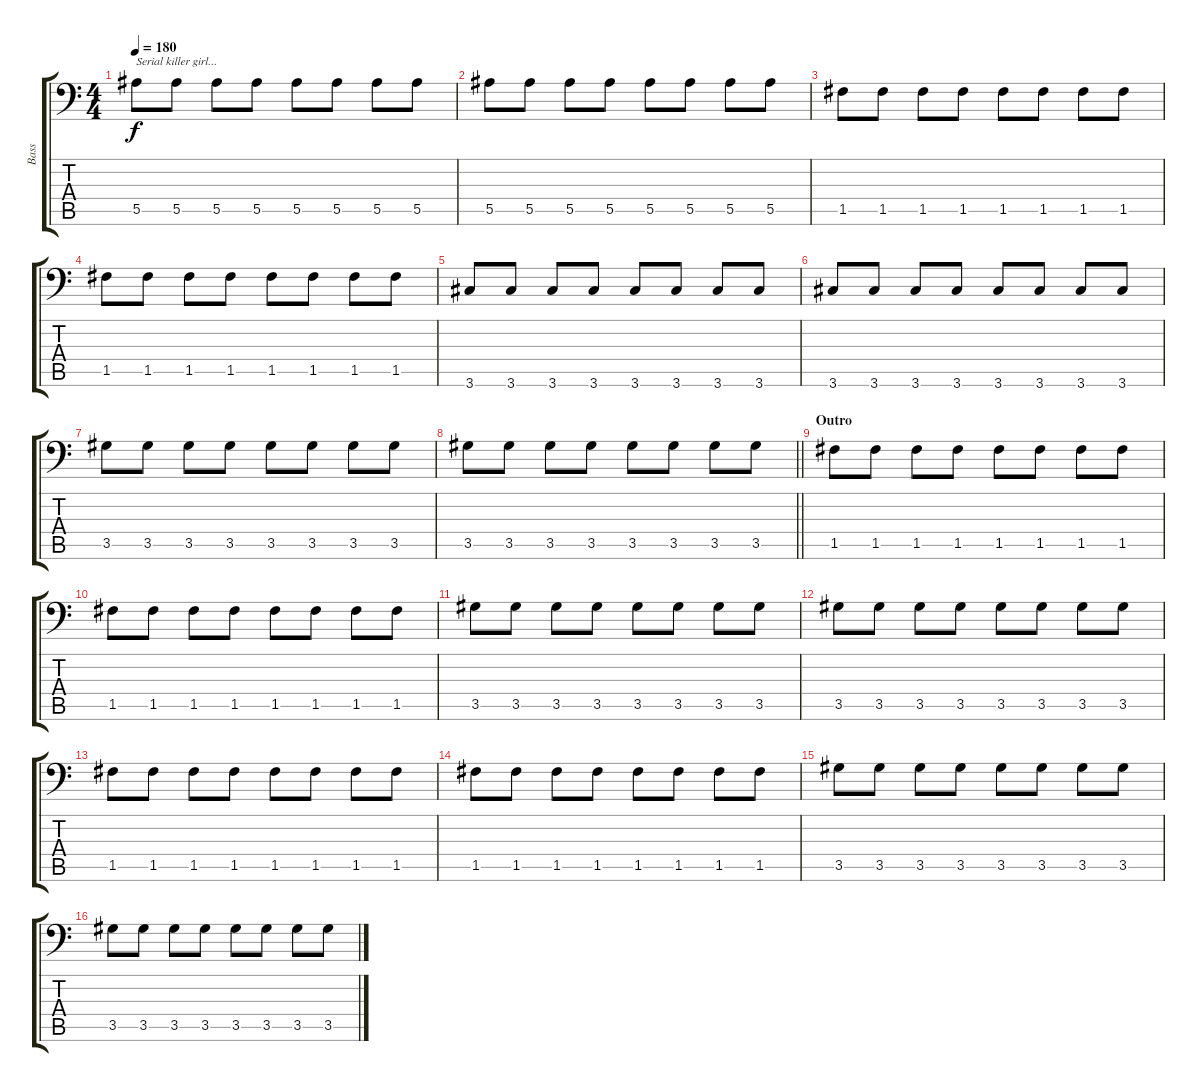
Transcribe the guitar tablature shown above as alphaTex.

\track ("Bass" "Bass") {instrument electricbasspick}
\staff {score tabs}
\tuning (C4 G3 Eb3 Bb2 F2 Bb1) {hide}
\ts (4 4)
\tempo 180
\clef f4
\ks c
5.5.8{txt "Serial killer girl..." dy f} 5.5.8 5.5.8 5.5.8 5.5.8 5.5.8 5.5.8 5.5.8 |
5.5.8 5.5.8 5.5.8 5.5.8 5.5.8 5.5.8 5.5.8 5.5.8 |
1.5.8 1.5.8 1.5.8 1.5.8 1.5.8 1.5.8 1.5.8 1.5.8 |
1.5.8 1.5.8 1.5.8 1.5.8 1.5.8 1.5.8 1.5.8 1.5.8 |
3.6.8 3.6.8 3.6.8 3.6.8 3.6.8 3.6.8 3.6.8 3.6.8 |
3.6.8 3.6.8 3.6.8 3.6.8 3.6.8 3.6.8 3.6.8 3.6.8 |
3.5.8 3.5.8 3.5.8 3.5.8 3.5.8 3.5.8 3.5.8 3.5.8 |
\barLineRight lightlight
3.5.8 3.5.8 3.5.8 3.5.8 3.5.8 3.5.8 3.5.8 3.5.8 |
\section ("" "Outro")
1.5.8 1.5.8 1.5.8 1.5.8 1.5.8 1.5.8 1.5.8 1.5.8 |
1.5.8 1.5.8 1.5.8 1.5.8 1.5.8 1.5.8 1.5.8 1.5.8 |
3.5.8 3.5.8 3.5.8 3.5.8 3.5.8 3.5.8 3.5.8 3.5.8 |
3.5.8 3.5.8 3.5.8 3.5.8 3.5.8 3.5.8 3.5.8 3.5.8 |
1.5.8 1.5.8 1.5.8 1.5.8 1.5.8 1.5.8 1.5.8 1.5.8 |
1.5.8 1.5.8 1.5.8 1.5.8 1.5.8 1.5.8 1.5.8 1.5.8 |
3.5.8 3.5.8 3.5.8 3.5.8 3.5.8 3.5.8 3.5.8 3.5.8 |
3.5.8 3.5.8 3.5.8 3.5.8 3.5.8 3.5.8 3.5.8 3.5.8
